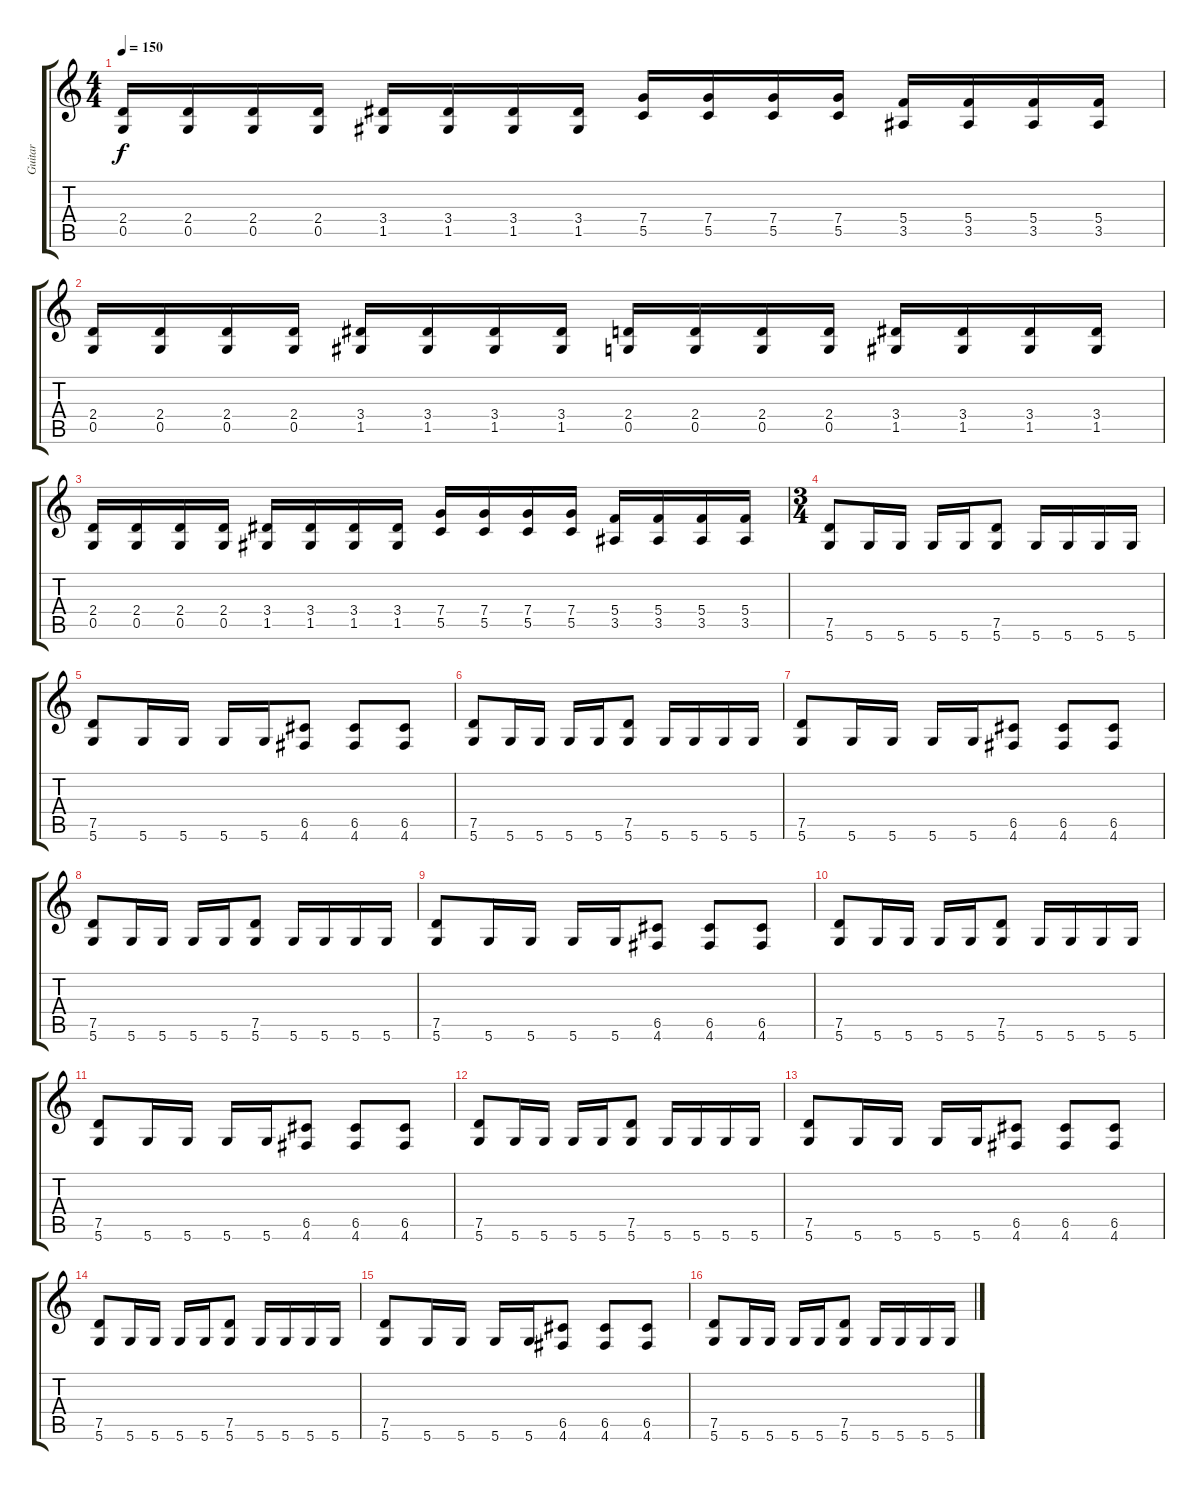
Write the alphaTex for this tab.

\track ("Guitar" "Guitar") {instrument distortionguitar}
\staff {score tabs}
\tuning (D4 A3 F3 C3 G2 D2) {hide}
\ts (4 4)
\tempo 150
\clef g2
\ks c
(2.4 0.5).16{dy f} (2.4 0.5).16 (2.4 0.5).16 (2.4 0.5).16 (3.4 1.5).16 (3.4 1.5).16 (3.4 1.5).16 (3.4 1.5).16 (7.4 5.5).16 (7.4 5.5).16 (7.4 5.5).16 (7.4 5.5).16 (5.4 3.5).16 (5.4 3.5).16 (5.4 3.5).16 (5.4 3.5).16 |
(2.4 0.5).16 (2.4 0.5).16 (2.4 0.5).16 (2.4 0.5).16 (3.4 1.5).16 (3.4 1.5).16 (3.4 1.5).16 (3.4 1.5).16 (2.4 0.5).16 (2.4 0.5).16 (2.4 0.5).16 (2.4 0.5).16 (3.4 1.5).16 (3.4 1.5).16 (3.4 1.5).16 (3.4 1.5).16 |
(2.4 0.5).16 (2.4 0.5).16 (2.4 0.5).16 (2.4 0.5).16 (3.4 1.5).16 (3.4 1.5).16 (3.4 1.5).16 (3.4 1.5).16 (7.4 5.5).16 (7.4 5.5).16 (7.4 5.5).16 (7.4 5.5).16 (5.4 3.5).16 (5.4 3.5).16 (5.4 3.5).16 (5.4 3.5).16 |
\ts (3 4)
(7.5 5.6).8 5.6.16 5.6.16 5.6.16 5.6.16 (7.5 5.6).8 5.6.16 5.6.16 5.6.16 5.6.16 |
(7.5 5.6).8 5.6.16 5.6.16 5.6.16 5.6.16 (6.5 4.6).8 (6.5 4.6).8 (6.5 4.6).8 |
(7.5 5.6).8 5.6.16 5.6.16 5.6.16 5.6.16 (7.5 5.6).8 5.6.16 5.6.16 5.6.16 5.6.16 |
(7.5 5.6).8 5.6.16 5.6.16 5.6.16 5.6.16 (6.5 4.6).8 (6.5 4.6).8 (6.5 4.6).8 |
(7.5 5.6).8 5.6.16 5.6.16 5.6.16 5.6.16 (7.5 5.6).8 5.6.16 5.6.16 5.6.16 5.6.16 |
(7.5 5.6).8 5.6.16 5.6.16 5.6.16 5.6.16 (6.5 4.6).8 (6.5 4.6).8 (6.5 4.6).8 |
(7.5 5.6).8 5.6.16 5.6.16 5.6.16 5.6.16 (7.5 5.6).8 5.6.16 5.6.16 5.6.16 5.6.16 |
(7.5 5.6).8 5.6.16 5.6.16 5.6.16 5.6.16 (6.5 4.6).8 (6.5 4.6).8 (6.5 4.6).8 |
(7.5 5.6).8 5.6.16 5.6.16 5.6.16 5.6.16 (7.5 5.6).8 5.6.16 5.6.16 5.6.16 5.6.16 |
(7.5 5.6).8 5.6.16 5.6.16 5.6.16 5.6.16 (6.5 4.6).8 (6.5 4.6).8 (6.5 4.6).8 |
(7.5 5.6).8 5.6.16 5.6.16 5.6.16 5.6.16 (7.5 5.6).8 5.6.16 5.6.16 5.6.16 5.6.16 |
(7.5 5.6).8 5.6.16 5.6.16 5.6.16 5.6.16 (6.5 4.6).8 (6.5 4.6).8 (6.5 4.6).8 |
(7.5 5.6).8 5.6.16 5.6.16 5.6.16 5.6.16 (7.5 5.6).8 5.6.16 5.6.16 5.6.16 5.6.16
